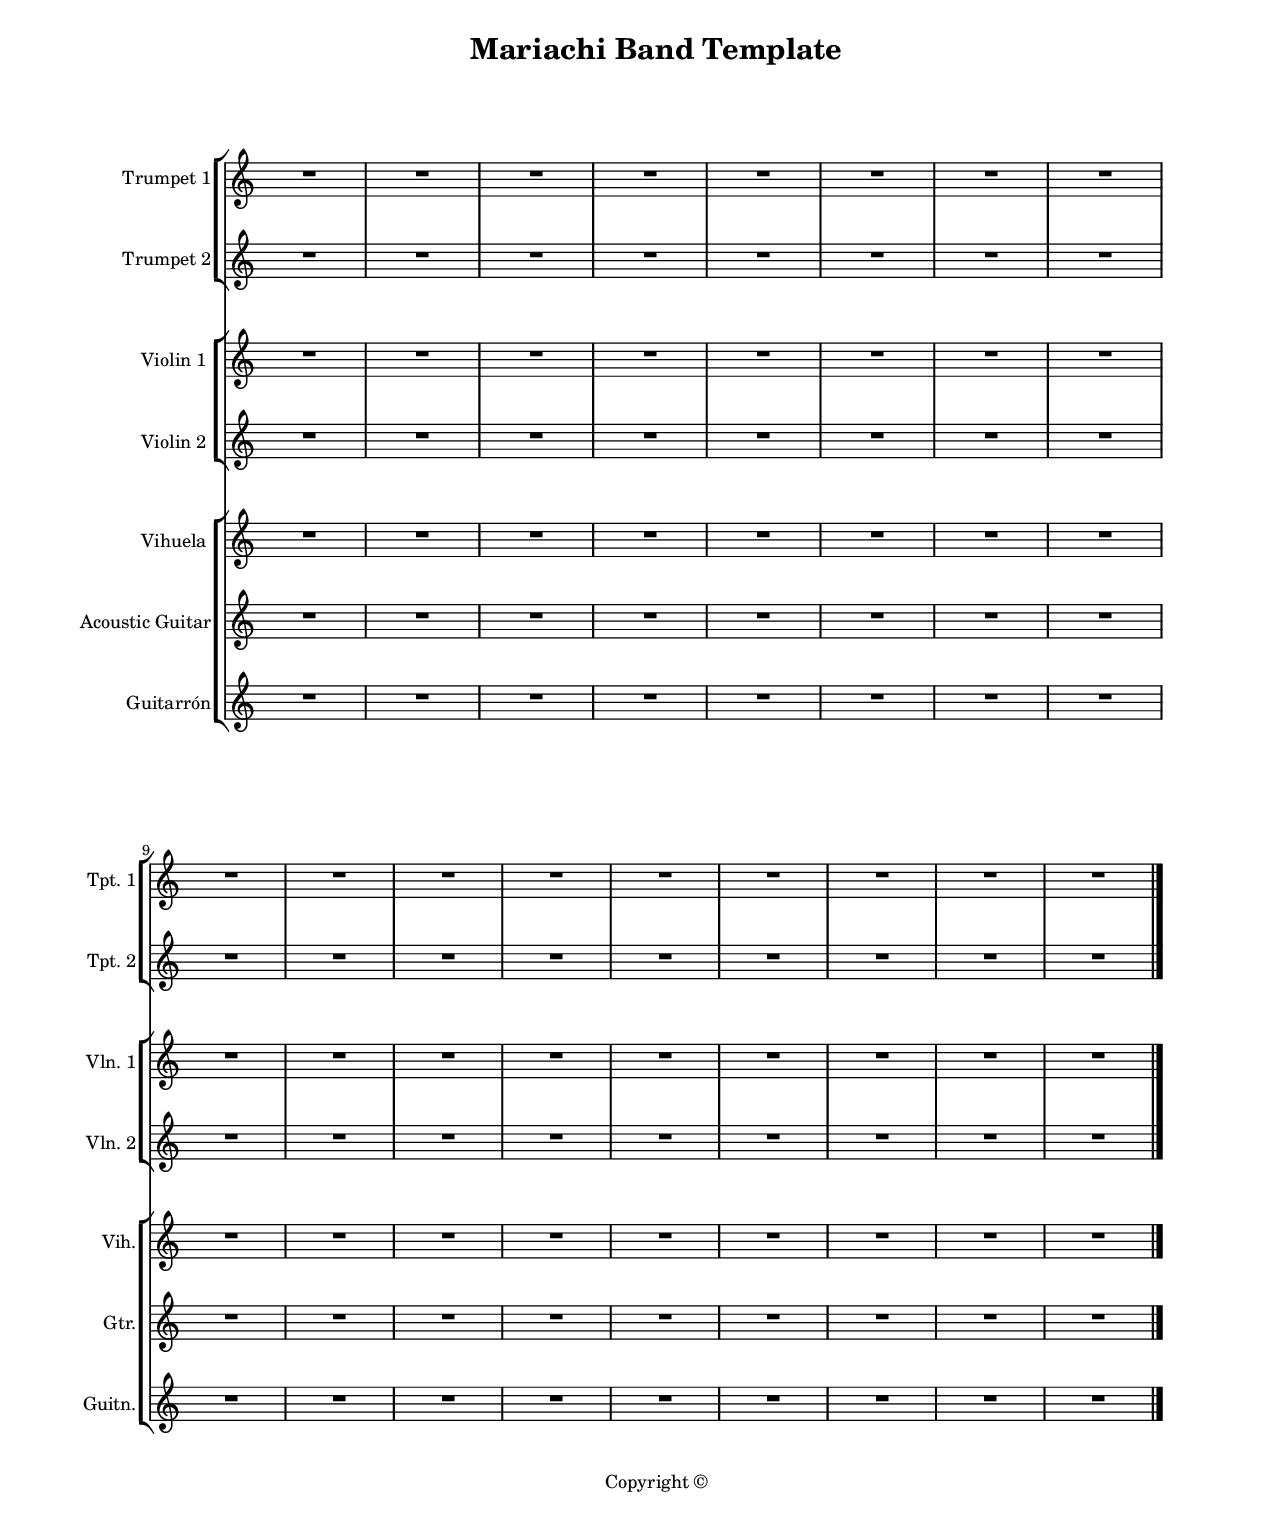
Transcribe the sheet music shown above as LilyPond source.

\version "2.18.2"
#(set-global-staff-size 16)

\paper {
  #(set-paper-size "letter")
  left-margin = 1\in
  right-margin = 0.75\in
  top-margin = 0.75\in
  bottom-margin = 0.5\in
  markup-system-spacing = #'((padding . 10))
  last-bottom-spacing = #'((padding . 5))
  ragged-bottom = ##f
  ragged-last = ##f
  ragged-last-bottom = ##f
  ragged-right = ##f
}

\header {
  title = "Mariachi Band Template"
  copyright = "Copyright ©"
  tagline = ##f
}

scoreBreaks = {
  s1*8 \break
  s1*9 \bar "|."
}

trumpetIMusic = {
  \clef treble
  R1*17
}

trumpetIIMusic = {
  \clef treble
  R1*17
}

violinIMusic = {
  \clef treble
  R1*17
}

violinIIMusic = {
  \clef treble
  R1*17
}

vihuelaMusic = {
  \clef treble
  R1*17
}

acousticGuitarMusic = {
  \clef treble
  R1*17
}

guitarronMusic = {
  \clef treble
  R1*17
}

\score {
  <<
    \new StaffGroup <<
      \new Staff \with {
        instrumentName = "Trumpet 1"
        shortInstrumentName = "Tpt. 1"
      } <<
        \scoreBreaks
        \trumpetIMusic
      >>
      \new Staff \with {
        instrumentName = "Trumpet 2"
        shortInstrumentName = "Tpt. 2"
      } \trumpetIIMusic
    >>
    \new StaffGroup <<
      \new Staff \with {
        instrumentName = "Violin 1"
        shortInstrumentName = "Vln. 1"
      } \violinIMusic
      \new Staff \with {
        instrumentName = "Violin 2"
        shortInstrumentName = "Vln. 2"
      } \violinIIMusic
    >>
    \new ChoirStaff <<
      \new Staff \with {
        instrumentName = "Vihuela"
        shortInstrumentName = "Vih."
      } \vihuelaMusic
      \new Staff \with {
        instrumentName = "Acoustic Guitar"
        shortInstrumentName = "Gtr."
      } \acousticGuitarMusic
      \new Staff \with {
        instrumentName = "Guitarrón"
        shortInstrumentName = "Guitn."
      } \guitarronMusic
    >>
  >>
  \layout {
    indent = 0.5\in
    \omit Staff.TimeSignature
    %\override Staff.InstrumentName.self-alignment-X = #RIGHT
  }
  %\midi {}  % uncomment for midi output
}